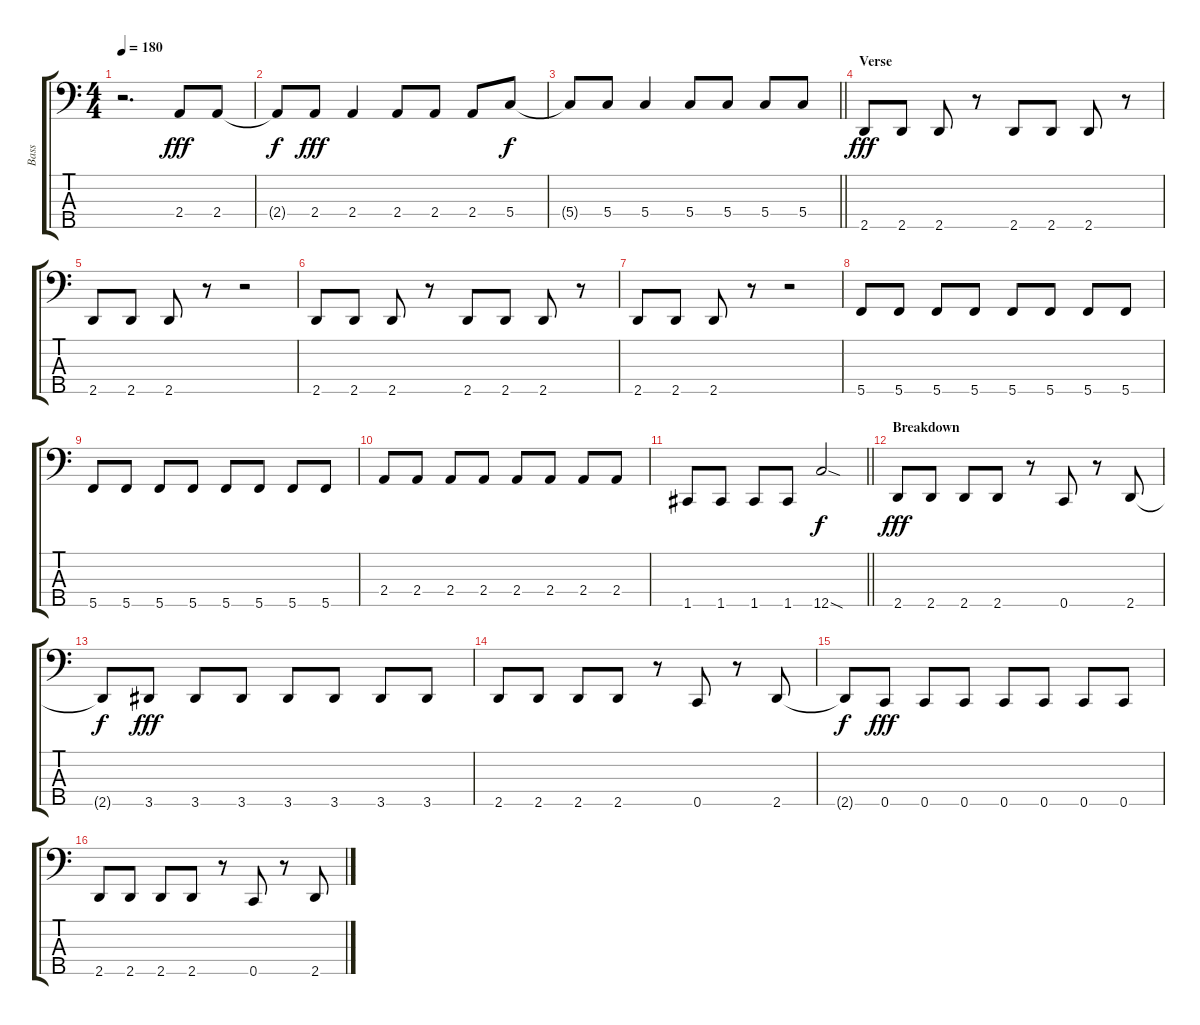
\track ("Bass" "Bass") {instrument electricbasspick}
\staff {score tabs}
\tuning (A2 F2 C2 G1 C1) {hide}
\ts (4 4)
\tempo 180
\clef f4
\ks c
r.2{d dy fff} 2.4.8 2.4.8 |
2.4{t}.8{dy f} 2.4.8{dy fff} 2.4.4 2.4.8 2.4.8 2.4.8 5.4.8{dy f} |
\barLineRight lightlight
5.4{t}.8 5.4.8 5.4.4 5.4.8 5.4.8 5.4.8 5.4.8 |
\section ("" "Verse")
2.5.8{dy fff} 2.5.8 2.5.8 r.8 2.5.8 2.5.8 2.5.8 r.8 |
2.5.8 2.5.8 2.5.8 r.8 r.2 |
2.5.8 2.5.8 2.5.8 r.8 2.5.8 2.5.8 2.5.8 r.8 |
2.5.8 2.5.8 2.5.8 r.8 r.2 |
5.5.8 5.5.8 5.5.8 5.5.8 5.5.8 5.5.8 5.5.8 5.5.8 |
5.5.8 5.5.8 5.5.8 5.5.8 5.5.8 5.5.8 5.5.8 5.5.8 |
2.4.8 2.4.8 2.4.8 2.4.8 2.4.8 2.4.8 2.4.8 2.4.8 |
\barLineRight lightlight
1.5.8 1.5.8 1.5.8 1.5.8 12.5{sod}.2{dy f} |
\section ("" "Breakdown")
2.5.8{dy fff} 2.5.8 2.5.8 2.5.8 r.8 0.5.8 r.8 2.5.8 |
2.5{t}.8{dy f} 3.5.8{dy fff} 3.5.8 3.5.8 3.5.8 3.5.8 3.5.8 3.5.8 |
2.5.8 2.5.8 2.5.8 2.5.8 r.8 0.5.8 r.8 2.5.8 |
2.5{t}.8{dy f} 0.5.8{dy fff} 0.5.8 0.5.8 0.5.8 0.5.8 0.5.8 0.5.8 |
2.5.8 2.5.8 2.5.8 2.5.8 r.8 0.5.8 r.8 2.5.8
